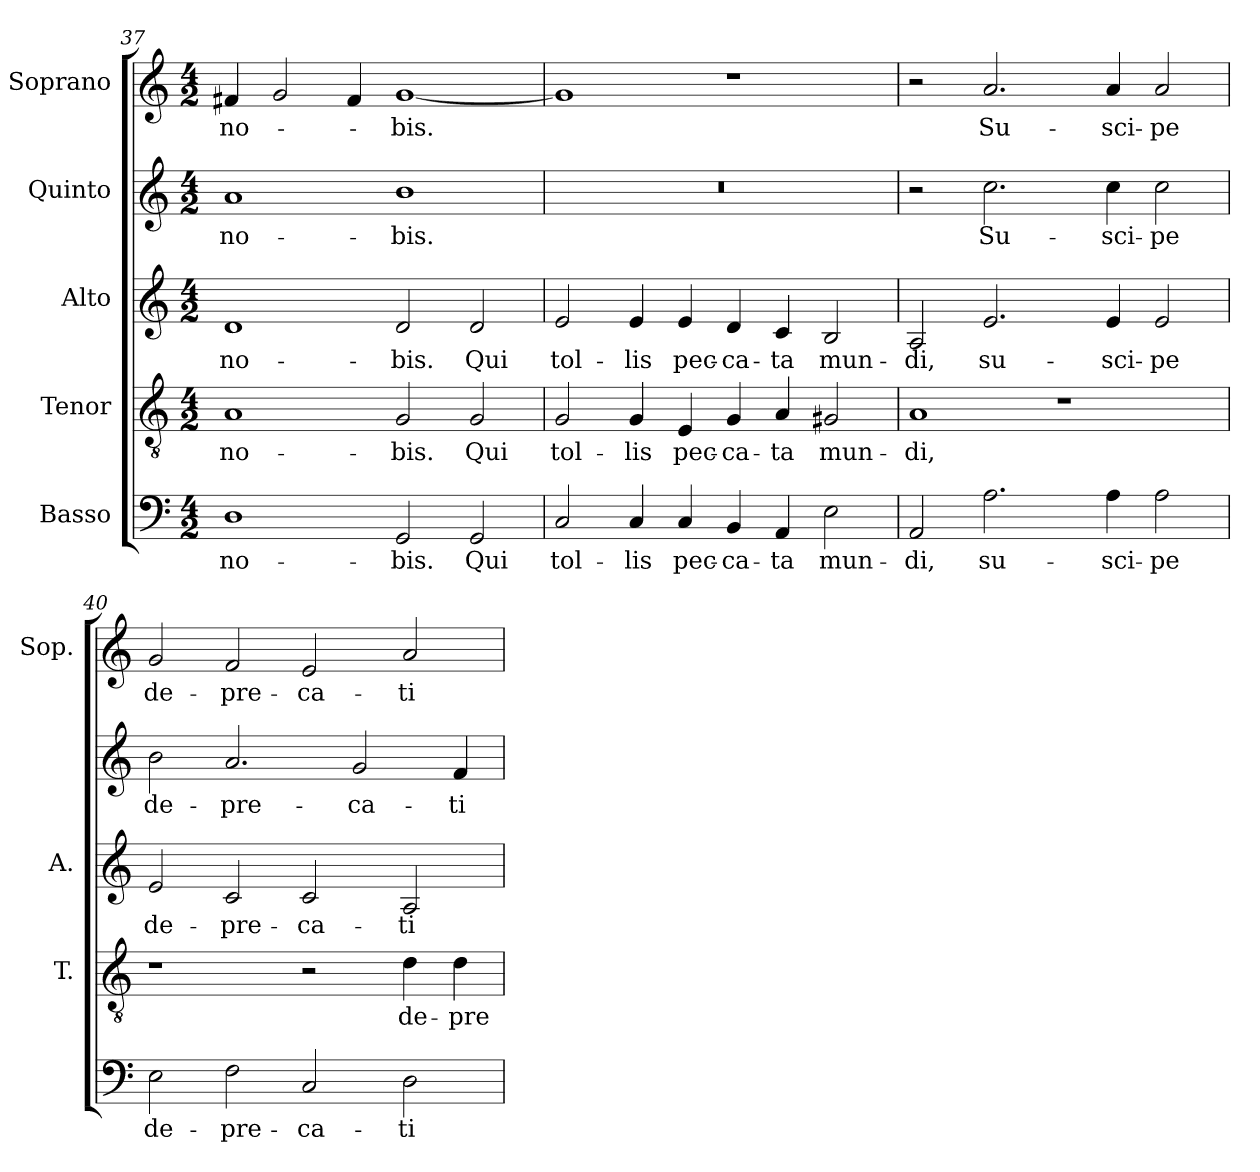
**kern	**text	**kern	**text	**kern	**text	**kern	**text	**kern	**text
*part5	*part5	*part4	*part4	*part3	*part3	*part2	*part2	*part1	*part1
*staff5	*staff5	*staff4	*staff4	*staff3	*staff3	*staff2	*staff2	*staff1	*staff1
*I"Basso	*	*I"Tenor	*	*I"Alto	*	*I"Quinto	*	*I"Soprano	*
*	*	*I'T.	*	*I'A.	*	*	*	*I'Sop.	*
*clefF4	*	*clefGv2	*	*clefG2	*	*clefG2	*	*clefG2	*
*	*	*ITrd7c12	*	*	*	*	*	*	*
*k[]	*	*k[]	*	*k[]	*	*k[]	*	*k[]	*
*C:	*	*C:	*	*C:	*	*C:	*	*C:	*
*M4/2	*	*M4/2	*	*M4/2	*	*M4/2	*	*M4/2	*
=37	=37	=37	=37	=37	=37	=37	=37	=37	=37
!	!LO:LY:b:color=#000000	!	!	!	!	!	!	!	!
!	!	!	!LO:LY:b:color=#000000	!	!	!	!	!	!
!	!	!	!	!	!LO:LY:b:color=#000000	!	!	!	!
!	!	!	!	!	!	!	!LO:LY:b:color=#000000	!	!
!	!	!	!	!	!	!	!	!	!LO:LY:b:color=#000000
1Di	no-	1AAi	no-	1di	no-	1ai	no-	4f#Xi/	no-
.	.	.	.	.	.	.	.	2gi/	.
.	.	.	.	.	.	.	.	4f#i/	.
!	!LO:LY:b:color=#000000	!	!	!	!	!	!	!	!
!	!	!	!LO:LY:b:color=#000000	!	!	!	!	!	!
!	!	!	!	!	!LO:LY:b:color=#000000	!	!	!	!
!	!	!	!	!	!	!	!LO:LY:b:color=#000000	!	!
!	!	!	!	!	!	!	!	!	!LO:LY:b:color=#000000
2GGi/	-bis.	2GGi/	-bis.	2di/	-bis.	1bi	-bis.	[1gi	-bis.
!	!LO:LY:b:color=#000000	!	!	!	!	!	!	!	!
!	!	!	!LO:LY:b:color=#000000	!	!	!	!	!	!
!	!	!	!	!	!LO:LY:b:color=#000000	!	!	!	!
2GGi/	Qui	2GGi/	Qui	2di/	Qui	.	.	.	.
!!LO:LB:g=z
=38	=38	=38	=38	=38	=38	=38	=38	=38	=38
!	!LO:LY:b:color=#000000	!	!	!	!	!	!	!	!
!	!	!	!LO:LY:b:color=#000000	!	!	!	!	!	!
!	!	!	!	!	!LO:LY:b:color=#000000	!LO:N:vis=1	!	!	!
2Ci/	tol-	2GGi/	tol-	2ei/	tol-	0r	.	1gi]	.
!	!LO:LY:b:color=#000000	!	!	!	!	!	!	!	!
!	!	!	!LO:LY:b:color=#000000	!	!	!	!	!	!
!	!	!	!	!	!LO:LY:b:color=#000000	!	!	!	!
4Ci/	-lis	4GGi/	-lis	4ei/	-lis	.	.	.	.
!	!LO:LY:b:color=#000000	!	!	!	!	!	!	!	!
!	!	!	!LO:LY:b:color=#000000	!	!	!	!	!	!
!	!	!	!	!	!LO:LY:b:color=#000000	!	!	!	!
4Ci/	pec-	4EEi/	pec-	4ei/	pec-	.	.	.	.
!	!LO:LY:b:color=#000000	!	!	!	!	!	!	!	!
!	!	!	!LO:LY:b:color=#000000	!	!	!	!	!	!
!	!	!	!	!	!LO:LY:b:color=#000000	!	!	!	!
4BBi/	-ca-	4GGi/	-ca-	4di/	-ca-	.	.	1r	.
!	!LO:LY:b:color=#000000	!	!	!	!	!	!	!	!
!	!	!	!LO:LY:b:color=#000000	!	!	!	!	!	!
!	!	!	!	!	!LO:LY:b:color=#000000	!	!	!	!
4AAi/	-ta	4AAi/	-ta	4ci/	-ta	.	.	.	.
!	!LO:LY:b:color=#000000	!	!	!	!	!	!	!	!
!	!	!	!LO:LY:b:color=#000000	!	!	!	!	!	!
!	!	!	!	!	!LO:LY:b:color=#000000	!	!	!	!
2Ei\	mun-	2GG#Xi/	mun-	2Bi/	mun-	.	.	.	.
=39	=39	=39	=39	=39	=39	=39	=39	=39	=39
!	!LO:LY:b:color=#000000	!	!	!	!	!	!	!	!
!	!	!	!LO:LY:b:color=#000000	!	!	!	!	!	!
!	!	!	!	!	!LO:LY:b:color=#000000	!	!	!	!
2AAi/	-di,	1AAi	-di,	2Ai/	-di,	2r	.	2r	.
!	!LO:LY:b:color=#000000	!	!	!	!	!	!	!	!
!	!	!	!	!	!LO:LY:b:color=#000000	!	!	!	!
!	!	!	!	!	!	!	!LO:LY:b:color=#000000	!	!
!	!	!	!	!	!	!	!	!	!LO:LY:b:color=#000000
2.Ai\	su-	.	.	2.ei/	su-	2.cci\	Su-	2.ai/	Su-
.	.	1r	.	.	.	.	.	.	.
!	!LO:LY:b:color=#000000	!	!	!	!	!	!	!	!
!	!	!	!	!	!LO:LY:b:color=#000000	!	!	!	!
!	!	!	!	!	!	!	!LO:LY:b:color=#000000	!	!
!	!	!	!	!	!	!	!	!	!LO:LY:b:color=#000000
4Ai\	-sci-	.	.	4ei/	-sci-	4cci\	-sci-	4ai/	-sci-
!	!LO:LY:b:color=#000000	!	!	!	!	!	!	!	!
!	!	!	!	!	!LO:LY:b:color=#000000	!	!	!	!
!	!	!	!	!	!	!	!LO:LY:b:color=#000000	!	!
!	!	!	!	!	!	!	!	!	!LO:LY:b:color=#000000
2Ai\	-pe	.	.	2ei/	-pe	2cci\	-pe	2ai/	-pe
=40	=40	=40	=40	=40	=40	=40	=40	=40	=40
!	!LO:LY:b:color=#000000	!	!	!	!	!	!	!	!
!	!	!	!	!	!LO:LY:b:color=#000000	!	!	!	!
!	!	!	!	!	!	!	!LO:LY:b:color=#000000	!	!
!	!	!	!	!	!	!	!	!	!LO:LY:b:color=#000000
2Ei\	de-	1r	.	2ei/	de-	2bi\	de-	2gi/	de-
!	!LO:LY:b:color=#000000	!	!	!	!	!	!	!	!
!	!	!	!	!	!LO:LY:b:color=#000000	!	!	!	!
!	!	!	!	!	!	!	!LO:LY:b:color=#000000	!	!
!	!	!	!	!	!	!	!	!	!LO:LY:b:color=#000000
2Fi\	-pre-	.	.	2ci/	-pre-	2.ai/	-pre-	2fi/	-pre-
!	!LO:LY:b:color=#000000	!	!	!	!	!	!	!	!
!	!	!	!	!	!LO:LY:b:color=#000000	!	!	!	!
!	!	!	!	!	!	!	!	!	!LO:LY:b:color=#000000
2Ci/	-ca-	2r	.	2ci/	-ca-	.	.	2ei/	-ca-
!	!	!	!	!	!	!	!LO:LY:b:color=#000000	!	!
.	.	.	.	.	.	2gi/	-ca-	.	.
!	!LO:LY:b:color=#000000	!	!	!	!	!	!	!	!
!	!	!	!LO:LY:b:color=#000000	!	!	!	!	!	!
!	!	!	!	!	!LO:LY:b:color=#000000	!	!	!	!
!	!	!	!	!	!	!	!	!	!LO:LY:b:color=#000000
2Di\	-ti-	4Di\	de-	2Ai/	-ti-	.	.	2ai/	-ti-
!	!	!	!LO:LY:b:color=#000000	!	!	!	!	!	!
!	!	!	!	!	!	!	!LO:LY:b:color=#000000	!	!
.	.	4Di\	-pre-	.	.	4fi/	-ti-	.	.
=	=	=	=	=	=	=	=	=	=
*-	*-	*-	*-	*-	*-	*-	*-	*-	*-
